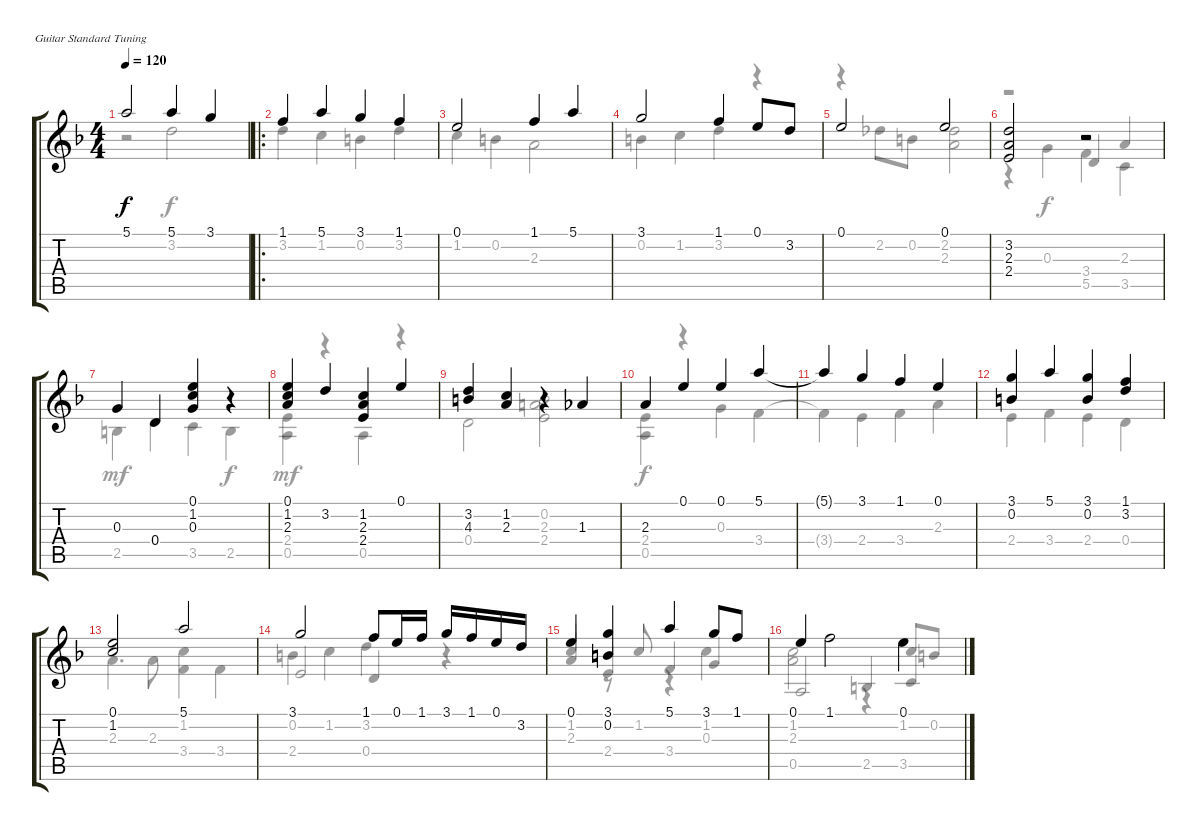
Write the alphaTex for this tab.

\defaultSystemsLayout 4
\bracketExtendMode groupsimilarinstruments
\firstSystemTrackNameOrientation horizontal
\otherSystemsTrackNameOrientation horizontal
\track "" {instrument acousticguitarnylon}
\staff {score tabs}
\tuning (E4 B3 G3 D3 A2 E2)
\voice
\ts (4 4)
\tempo 120
\clef g2
\ks f
5.1.2{dy f instrument acousticguitarnylon} 5.1.4 3.1.4 |
\ro
1.1.4 5.1.4 3.1.4 1.1.4 |
0.1.2 1.1.4 5.1.4 |
3.1.2 1.1.4 0.1.8 3.2.8 |
0.1.2 0.1.2 |
(3.2 2.3 2.4).2 r.2 |
0.3.4 0.4.4 (1.2 0.1 0.3).4 r.4 |
(0.1 1.2 2.3).4 3.2.4 (1.2 2.3 2.4).4 0.1.4 |
(3.2 4.3).4 (1.2 2.3).4 r.4 1.3.4 |
2.3.4 0.1.4 0.1.4 5.1.4 |
5.1{t}.4 3.1.4 1.1.4 0.1.4 |
(3.1 0.2).4 5.1.4 (3.1 0.2).4 (1.1 3.2).4 |
(0.1 1.2).2 5.1.2 |
3.1.2 1.1.8 0.1.16 1.1.16 3.1.16 1.1.16 0.1.16 3.2.16 |
0.1.4 (3.1 0.2).4 5.1.4 3.1.8 1.1.8 |
0.1.4 1.1.2 0.1.4{beam invert}
\voice
\clef g2
\ottava regular
\simile none
\ks f
r.2{dy f} 3.2.2 |
3.2.4 1.2.4 0.2.4 3.2.4 |
1.2.4 0.2.4 2.3.2 |
0.2.4 1.2.4 3.2.4 r.4 |
r.4 2.2.8 0.2.8 (2.2 2.3).2 |
r.2{beam invert} 3.4.4 3.5.4 |
2.5.4{dy mf} 0.4.4 3.5.4 2.5.4{dy f} |
(2.4 0.5).4{dy mf} r.4 0.5.4 r.4 |
0.4.2 (2.4 0.2 2.3).2 |
(2.4 0.5).4{dy f} r.4 0.3.4 3.4.4 |
3.4{t}.4 2.4.4 3.4.4 2.3.4 |
2.4.4 3.4.4 2.4.4 0.4.4 |
2.3.4{d} 2.3.8 (1.2 3.4).4 3.4.4 |
2.4.2{beam invert} 0.4.4{beam invert} r.4 |
2.3.4{beam invert} 2.4.4{beam invert} 3.4.4{beam invert} 0.3.4{beam invert} |
0.5.2{beam invert} 2.5.4{beam invert} 3.5.4{beam invert}
\voice
\clef g2
\ottava regular
\simile none
\ks f
|
|
|
|
|
r.4 0.3.4 5.5.4 2.3.4{beam invert} |
|
|
|
|
|
|
|
0.2.4 1.2.4 3.2.4 r.4 |
1.2.4 r.8{beam invert} 1.2.8 r.4 1.2.4 |
(1.2 2.3).2 r.4 1.2.8{beam invert} 0.2.8
